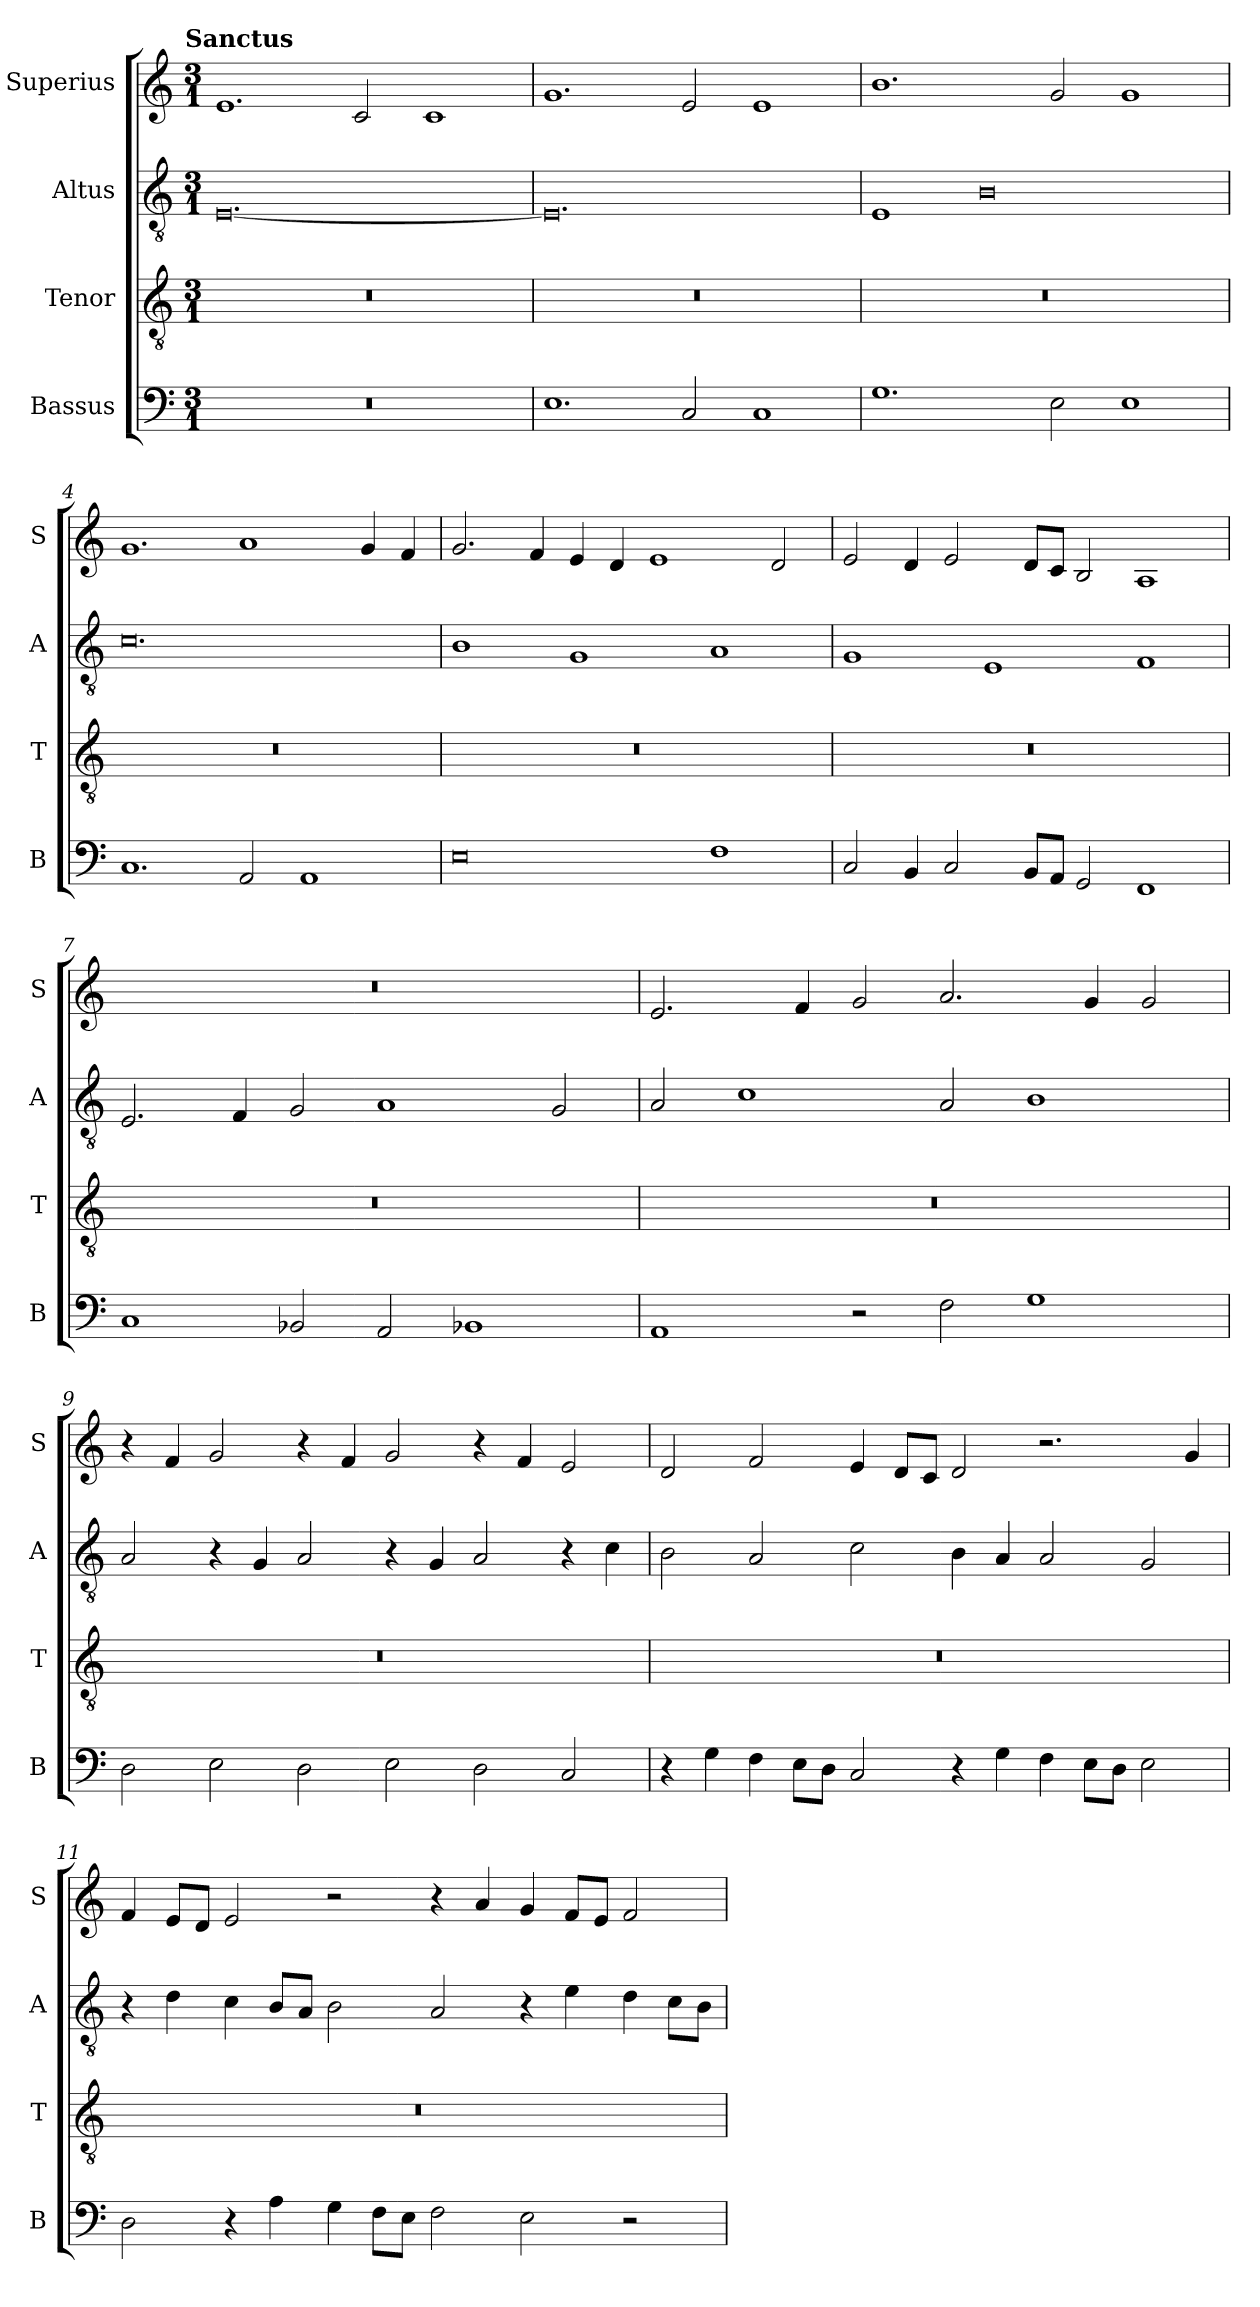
**kern	**kern	**kern	**kern
*part4	*part3	*part2	*part1
*staff4	*staff3	*staff2	*staff1
*I"Bassus	*I"Tenor	*I"Altus	*I"Superius
*I'B	*I'T	*I'A	*I'S
*clefF4	*clefGv2	*clefGv2	*clefG2
*k[]	*k[]	*k[]	*k[]
!!LO:TX:omd:t=Sanctus
*M3/1	*M3/1	*M3/1	*M3/1
=1	=1	=1	=1
0.r	0.r	[0.E	1.e
.	.	.	2c
.	.	.	1c
=2	=2	=2	=2
1.E	0.r	0.E]	1.g
2C	.	.	2e
1C	.	.	1e
=3	=3	=3	=3
1.G	0.r	1E	1.b
.	.	0B	.
2E	.	.	2g
1E	.	.	1g
=4	=4	=4	=4
1.C	0.r	0.c	1.g
2AA	.	.	1a
1AA	.	.	.
.	.	.	4g
.	.	.	4f
=5	=5	=5	=5
0E	0.r	1B	2.g
.	.	.	4f
.	.	1G	4e
.	.	.	4d
.	.	.	1e
1F	.	1A	.
.	.	.	2d
=6	=6	=6	=6
2C	0.r	1G	2e
4BB	.	.	4d
2C	.	.	2e
.	.	1E	.
8BBL	.	.	8dL
8AAJ	.	.	8cJ
2GG	.	.	2B
1FF	.	1F	1A
=7	=7	=7	=7
1C	0.r	2.E	0.r
.	.	4F	.
2BB-X	.	2G	.
2AA	.	1A	.
1BB-X	.	.	.
.	.	2G	.
=8	=8	=8	=8
1AA	0.r	2A	2.e
.	.	1c	.
.	.	.	4f
2r	.	.	2g
2F	.	2A	2.a
1G	.	1B	.
.	.	.	4g
.	.	.	2g
=9	=9	=9	=9
2D	0.r	2A	4r
.	.	.	4f
2E	.	4r	2g
.	.	4G	.
2D	.	2A	4r
.	.	.	4f
2E	.	4r	2g
.	.	4G	.
2D	.	2A	4r
.	.	.	4f
2C	.	4r	2e
.	.	4c	.
=10	=10	=10	=10
4r	0.r	2B	2d
4G	.	.	.
4F	.	2A	2f
8EL	.	.	.
8DJ	.	.	.
2C	.	2c	4e
.	.	.	8dL
.	.	.	8cJ
4r	.	4B	2d
4G	.	4A	.
4F	.	2A	2.r
8EL	.	.	.
8DJ	.	.	.
2E	.	2G	.
.	.	.	4g
=11	=11	=11	=11
2D	0.r	4r	4f
.	.	4d	8eL
.	.	.	8dJ
4r	.	4c	2e
4A	.	8BL	.
.	.	8AJ	.
4G	.	2B	2r
8FL	.	.	.
8EJ	.	.	.
2F	.	2A	4r
.	.	.	4a
2E	.	4r	4g
.	.	4e	8fL
.	.	.	8eJ
2r	.	4d	2f
.	.	8cL	.
.	.	8BJ	.
=	=	=	=
*-	*-	*-	*-
